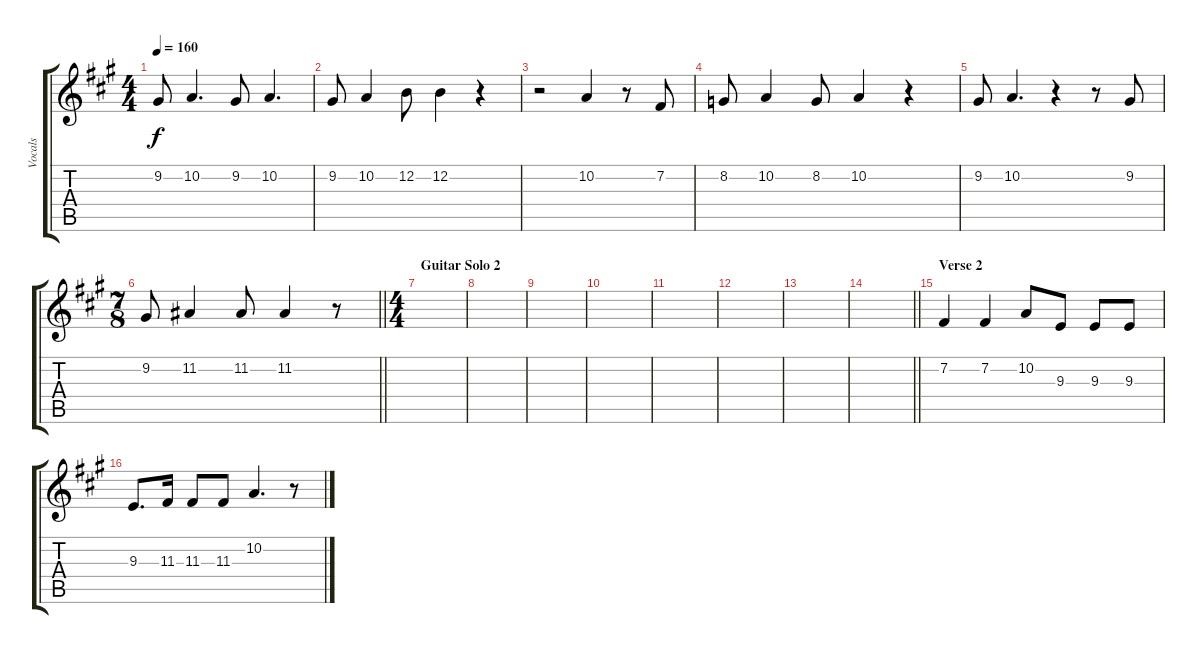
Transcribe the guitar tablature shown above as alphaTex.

\track ("Vocals" "Vocals") {instrument lead6voice}
\staff {score tabs}
\tuning (E4 B3 G3 D3 A2 E2) {hide}
\ts (4 4)
\tempo 160
\clef g2
\ks a
9.2.8{dy f} 10.2.4{d} 9.2.8 10.2.4{d} |
9.2.8 10.2.4 12.2.8 12.2.4 r.4 |
r.2 10.2.4 r.8 7.2.8 |
8.2.8 10.2.4 8.2.8 10.2.4 r.4 |
9.2.8 10.2.4{d} r.4 r.8 9.2.8 |
\ts (7 8)
\barLineRight lightlight
9.2.8 11.2.4 11.2.8 11.2.4 r.8 |
\ts (4 4)
\section ("" "Guitar Solo 2")
|
|
|
|
|
|
|
\barLineRight lightlight
|
\section ("" "Verse 2")
7.2.4 7.2.4 10.2.8 9.3.8 9.3.8 9.3.8 |
9.3.8{d} 11.3.16 11.3.8 11.3.8 10.2.4{d} r.8
